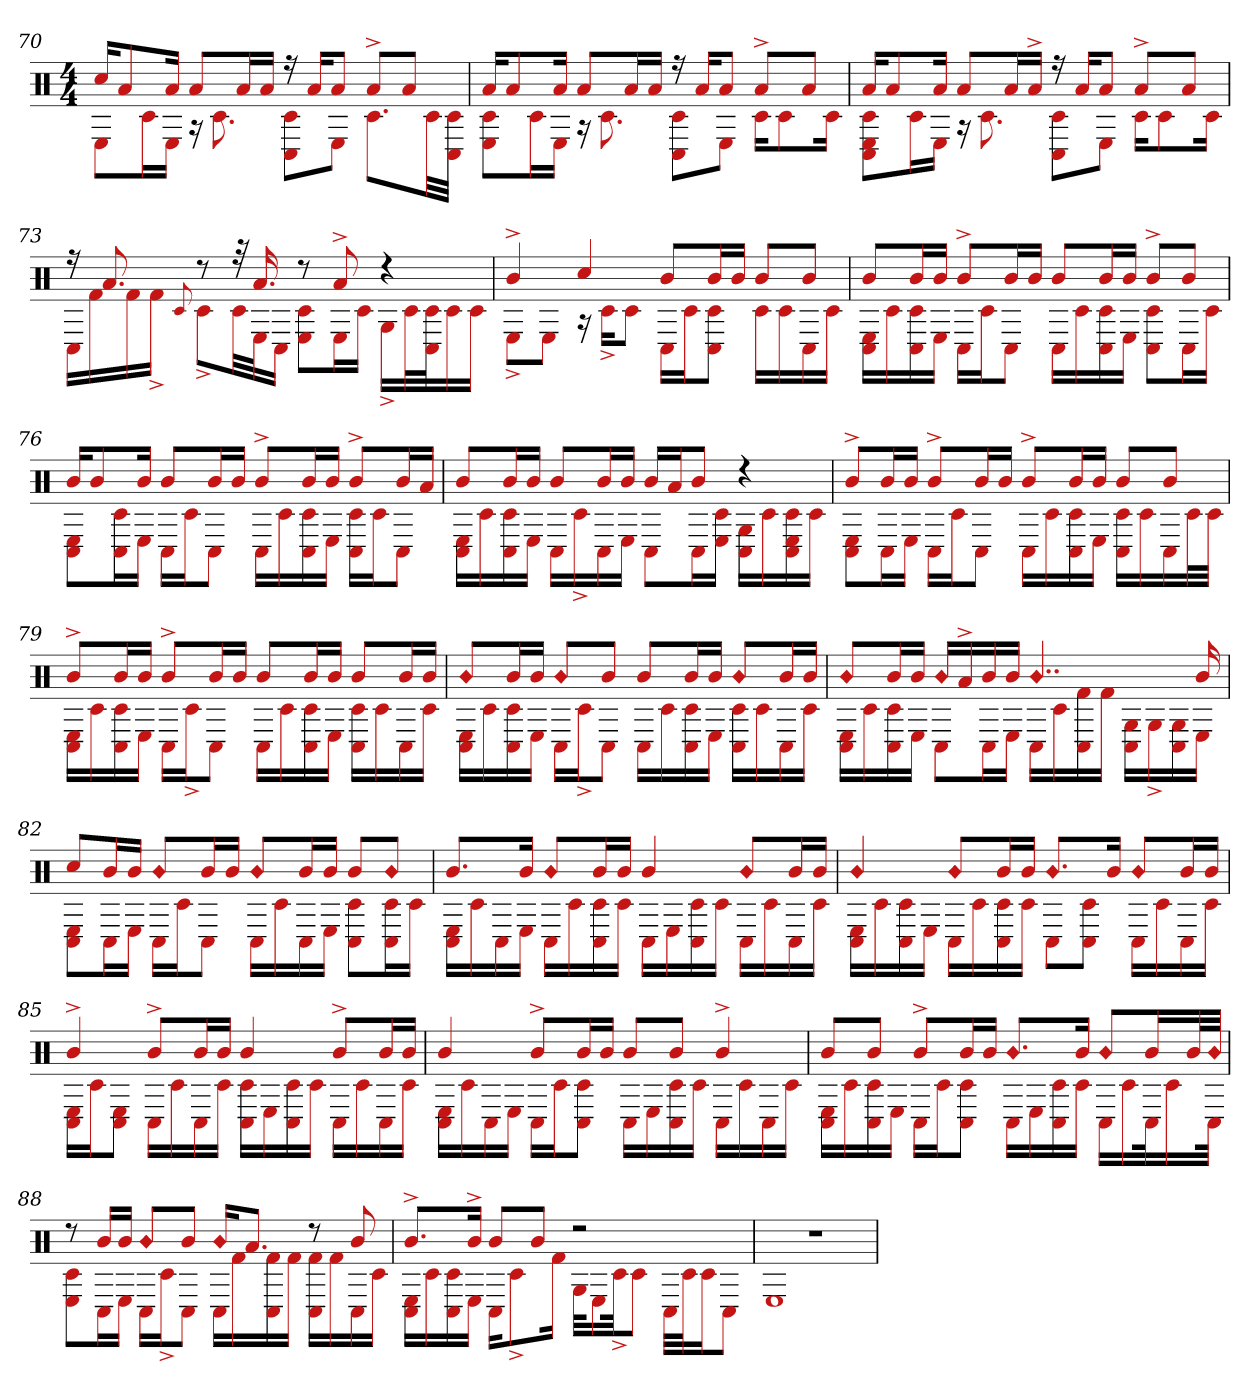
**kern
*part1
*staff1
*clefX
*k[]
*M4/4
=70
*^
16cc#KL	8EL
8a	.
.	16c#L
16aJk	16EJJ
8aL	16r
.	8.c#
16aL	.
16aJJ	.
16r	8C# 8c#L
16aKL	.
8aJ	8EJ
8a^L	8.c#L
8aJ	.
.	32c#LL
.	32c# 32C#JJJ
=71	=71
16aKL	8E 8c#L
8a	.
.	16c#L
16aJk	16EJJ
8aL	16r
.	8.c#
16aL	.
16aJJ	.
16r	8c# 8C#L
16aKL	.
8aJ	8EJ
8a^L	16c#KL
.	8c#
8aJ	.
.	16c#Jk
=72	=72
16aKL	8C# 8c# 8EL
8a	.
.	16c#L
16aJk	16EJJ
8aL	16r
.	8.c#
16aL	.
16a^JJ	.
16r	8c# 8C#L
16aKL	.
8aJ	8EJ
8a^L	16c#KL
.	8c#
8aJ	.
.	16c#Jk
=73	=73
16r	16C#LL
8.a	16f#
.	16f#
.	16f#^JJ
.	8qqc#
8r	8c#^L
32r	32c#LL
16.a	32EJ
.	16C#JJ
8r	8c# 8EL
8a^	16EL
.	16c#JJ
4r	16G^LL
.	32c#L
.	32c# 32C#J
.	16c#
.	16c#JJ
=74	=74
4b^	8E^L
.	8EJ
4cc#	16r
.	16c#^KL
.	8c#J
8bL	16C#LL
.	16c#J
16bL	8C# 8c#J
16bJJ	.
8bL	16c#LL
.	16c#
8bJ	16C#
.	16c#JJ
=75	=75
8bL	16C# 16ELL
.	16c#
16bL	16C# 16c#
16bJJ	16EJJ
8b^L	16C#LL
.	16c#J
16bL	8C#J
16bJJ	.
8bL	16C#LL
.	16c#
16bL	16c# 16C#
16bJJ	16EJJ
8b^L	8C# 8c#L
8bJ	16C#L
.	16c#JJ
=76	=76
16bKL	8E 8C#L
8b	.
.	16c# 16C#L
16bJk	16EJJ
8bL	16C#LL
.	16c#J
16bL	8C#J
16bJJ	.
8b^L	16C#LL
.	16c#
16bL	16C# 16c#
16bJJ	16EJJ
8b^L	16C# 16c#LL
.	16c#J
16bL	8C#J
16aJJ	.
=77	=77
8bL	16C# 16ELL
.	16c#
16bL	16C# 16c#
16bJJ	16EJJ
8bL	16C#LL
.	16c#^
16bL	16C#
16bJJ	16EJJ
16bLL	8C#L
16aJ	.
8bJ	16C#L
.	16E 16c#JJ
4r	16C# 16GLL
.	16c#
.	16E 16C# 16c#
.	16c#JJ
=78	=78
8b^L	8C# 8EL
16bL	16C#L
16bJJ	16EJJ
8b^L	16C#LL
.	16c#J
16bL	8C#J
16bJJ	.
8b^L	16C#LL
.	16c#
16bL	16C# 16c#
16bJJ	16EJJ
8bL	16C# 16c#LL
.	16c#
8bJ	16C#
.	32c#L
.	32c#JJJ
=79	=79
8b^L	16C# 16ELL
.	16c#
16bL	16C# 16c#
16bJJ	16EJJ
8b^L	16C#LL
.	16c#^J
16bL	8C#J
16bJJ	.
8bL	16C#LL
.	16c#
16bL	16C# 16c#
16bJJ	16EJJ
8bL	16C# 16c#LL
.	16c#
16bL	16C#
16bJJ	16c#JJ
=80	=80
!LO:N:head=diamond	!
8bL	16E 16C#LL
.	16c#
16bL	16C# 16c#
16bJJ	16EJJ
!LO:N:head=diamond	!
8bL	16C#LL
.	16c#^J
8bJ	8C#J
8bL	16C#LL
.	16c#
16bL	16C# 16c#
16bJJ	16EJJ
!LO:N:head=diamond	!
8bL	16C# 16c#LL
.	16c#
16bL	16C#
16bJJ	16c#JJ
=81	=81
!LO:N:head=diamond	!
8bL	16C# 16ELL
.	16c#
16bL	16C# 16c#
16bJJ	16EJJ
!LO:N:head=diamond	!
16bLL	8C#L
16a^	.
16b	16C#L
16bJJ	16EJJ
!LO:N:head=diamond	!
4..b	16C#LL
.	16c#
.	16C# 16f#
.	16f#JJ
.	16C# 16GLL
.	16G^
.	16C# 16G
16b	16EJJ
=82	=82
8cc#L	8C# 8EL
16bL	16C#L
16bJJ	16EJJ
!LO:N:head=diamond	!
8bL	16C#LL
.	16c#J
16bL	8C#J
16bJJ	.
!LO:N:head=diamond	!
8bL	16C#LL
.	16c#
16bL	16C#
16bJJ	16EJJ
8bL	8C# 8c#L
!LO:N:head=diamond	!
8bJ	16c# 16C#L
.	16c#JJ
=83	=83
8.bL	16C# 16ELL
.	16c#
.	16C#
16bJk	16EJJ
!LO:N:head=diamond	!
8bL	16C#LL
.	16c#
16bL	16c# 16C#
16bJJ	16c#JJ
4b	16C#LL
.	16E
.	16C# 16c#
.	16c#JJ
!LO:N:head=diamond	!
8bL	16C#LL
.	16c#
16bL	16C#
16bJJ	16c#JJ
=84	=84
!LO:N:head=diamond	!
4b	16E 16C#LL
.	16c#
.	16C# 16c#
.	16EJJ
!LO:N:head=diamond	!
8bL	16C#LL
.	16c#
16bL	16C# 16c#
16bJJ	16c#JJ
!LO:N:head=diamond	!
8.bL	8C#L
.	8C# 8c#J
16bJk	.
!LO:N:head=diamond	!
8bL	16C#LL
.	16c#
16bL	16C#
16bJJ	16c#JJ
=85	=85
4b^	16C# 16ELL
.	16c#J
.	8C# 8EJ
8b^L	16C#LL
.	16c#
16bL	16C#
16bJJ	16c#JJ
4b	16C# 16c#LL
.	16E
.	16C# 16c#
.	16c#JJ
8b^L	16C#LL
.	16c#
16bL	16C#
16bJJ	16c#JJ
=86	=86
4b	16C# 16ELL
.	16c#
.	16C#
.	16EJJ
8b^L	16C#LL
.	16c#J
16bL	8c# 8C#J
16bJJ	.
8bL	16C#LL
.	16E
8bJ	16C# 16c#
.	16c#JJ
4b^	16C#LL
.	16c#
.	16C#
.	16c#JJ
=87	=87
8bL	16E 16C#LL
.	16c#
8bJ	16c# 16C#
.	16EJJ
8b^L	16C#LL
.	16c#J
16bL	8C# 8c#J
16bJJ	.
!LO:N:head=diamond	!
8.bL	16C#LL
.	16E
.	16C# 16c#
16bJk	16c#JJ
!LO:N:head=diamond	!
8bL	16C#LL
.	16c#
16bL	32C#k
.	16c#
32bL	.
!LO:N:head=diamond	!
32bJJJ	32C#JJk
=88	=88
8r	8E 8c#L
16bLL	16C#L
16bJJ	16EJJ
!LO:N:head=diamond	!
8bL	16C#LL
.	16c#^J
8bJ	8C#J
!LO:N:head=diamond	!
16bKL	16C#LL
8.aJ	16f#
.	16C# 16f#
.	16f#JJ
8r	16C# 16f#LL
.	16f#
8b	16C#
.	16c#JJ
=89	=89
8.b^L	16E 16C#LL
.	16c#
.	16C# 16c#
16b^Jk	16EJJ
8bL	16C#KL
.	8c#^
8bJ	.
.	16f#Jk
2r	32GKLL
.	16E
.	32c#^Jk
.	8c#J
.	32C#LLL
.	32c#J
.	16c#J
.	8C#J
=90	=90
1r	1E
*v	*v
=
*-
